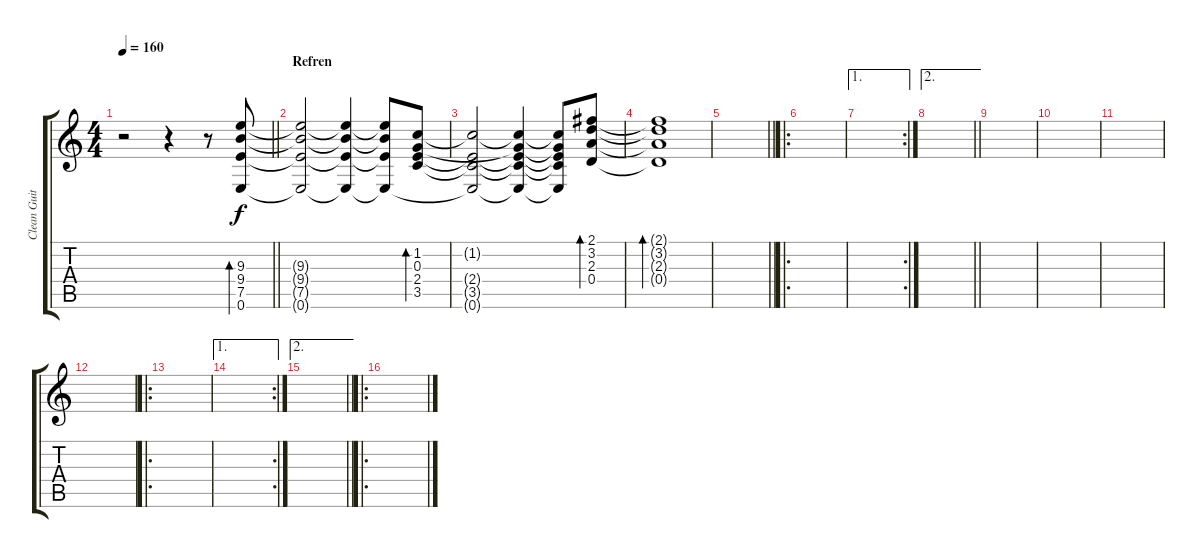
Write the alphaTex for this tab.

\track ("Clean Guitar " "Clean Guit") {instrument electricguitarmuted}
\staff {score tabs}
\tuning (E4 B3 G3 D3 A2 E2) {hide}
\ts (4 4)
\tempo 160
\clef g2
\barLineRight lightlight
\ks c
r.2{dy f} r.4 r.8 (9.3 9.4 7.5 0.6).8{bd 480} |
\section ("" "Refren")
(9.3{t} 9.4{t} 7.5{t} 0.6{t}).2 (9.3{t} 9.4{t} 7.5{t} 0.6{t}).4 (9.3{t} 9.4{t} 7.5{t} 0.6{t}).8 (1.2 0.3 2.4 3.5).8{bd 480} |
(1.2{t} 2.4{t} 3.5{t} 0.6{t}).2 (1.2{t} 0.3{t} 2.4{t} 3.5{t} 0.6{t}).4 (1.2{t} 0.3{t} 2.4{t} 3.5{t} 0.6{t}).8 (2.1 3.2 2.3 0.4).8{bd 480} |
(2.1{t} 3.2{t} 2.3{t} 0.4{t}).1{bd 480} |
\barLineRight lightlight
|
\ro
|
\ae 1
\rc 2
|
\ae 2
\barLineRight lightlight
|
|
|
|
|
\ro
|
\ae 1
\rc 2
|
\ae 2
\barLineRight lightlight
|
\ro
